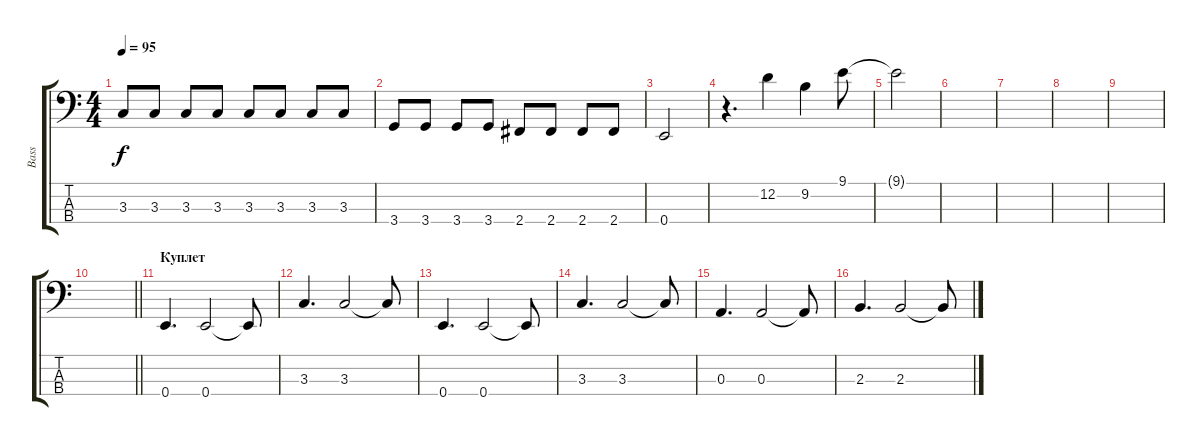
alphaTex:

\track ("Bass" "Bass") {instrument slapbass1}
\staff {score tabs}
\tuning (G2 D2 A1 E1) {hide}
\ts (4 4)
\tempo 95
\clef f4
\ks c
3.3.8{dy f} 3.3.8 3.3.8 3.3.8 3.3.8 3.3.8 3.3.8 3.3.8 |
3.4.8 3.4.8 3.4.8 3.4.8 2.4.8 2.4.8 2.4.8 2.4.8 |
0.4.2 |
r.4{d} 12.2.4 9.2.4 9.1.8 |
9.1{t}.2 |
|
|
|
|
\barLineRight lightlight
|
\section ("" "Куплет")
0.4.4{d} 0.4.2 0.4{t}.8 |
3.3.4{d} 3.3.2 3.3{t}.8 |
0.4.4{d} 0.4.2 0.4{t}.8 |
3.3.4{d} 3.3.2 3.3{t}.8 |
0.3.4{d} 0.3.2 0.3{t}.8 |
2.3.4{d} 2.3.2 2.3{t}.8
